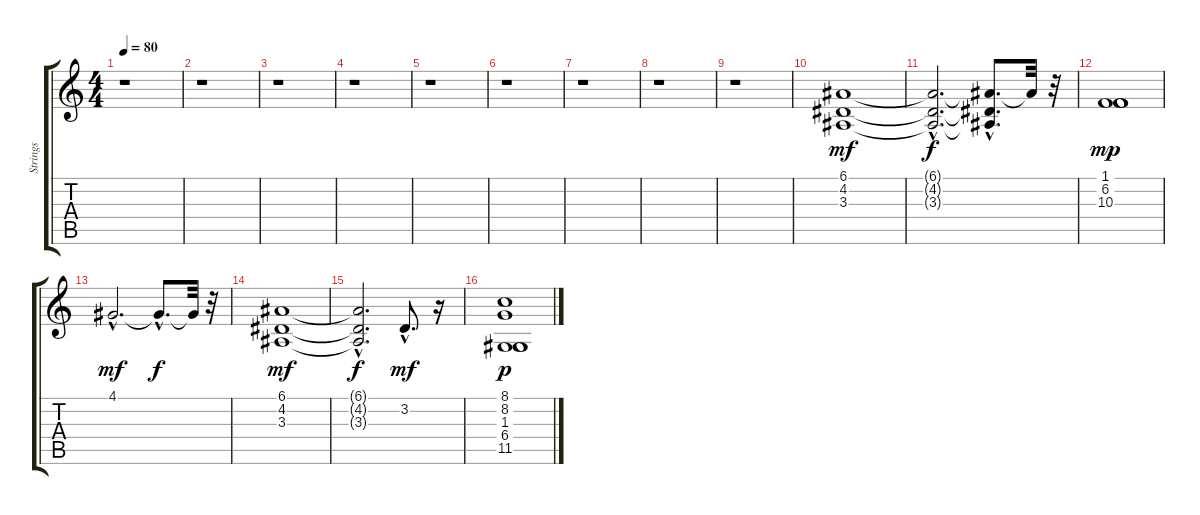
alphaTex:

\track ("Strings" "Strings") {instrument stringensemble1}
\staff {score tabs}
\tuning (E4 B3 G3 D3 A2 E2) {hide}
\ts (4 4)
\tempo 80
\clef g2
\ks c
r.1{dy mf} |
r.1 |
r.1 |
r.1 |
r.1 |
r.1 |
r.1 |
r.1 |
r.1 |
(6.1 4.2 3.3).1 |
(6.1{hac t} 4.2{hac t} 3.3{hac t}).2{d dy f} (6.1{hac t} 4.2{hac t} 3.3{hac t}).8{d} 6.1{t}.32 r.32 |
(1.1 6.2 10.3).1{dy mp} |
4.1{hac}.2{d dy mf} 4.1{hac t}.8{d dy f} 4.1{t}.32 r.32 |
(6.1 4.2 3.3).1{dy mf} |
(6.1{hac t} 4.2{hac t} 3.3{hac t}).2{d dy f} 3.2{hac}.8{d dy mf} r.16 |
(8.1 8.2 1.3 6.4 11.5).1{dy p}
